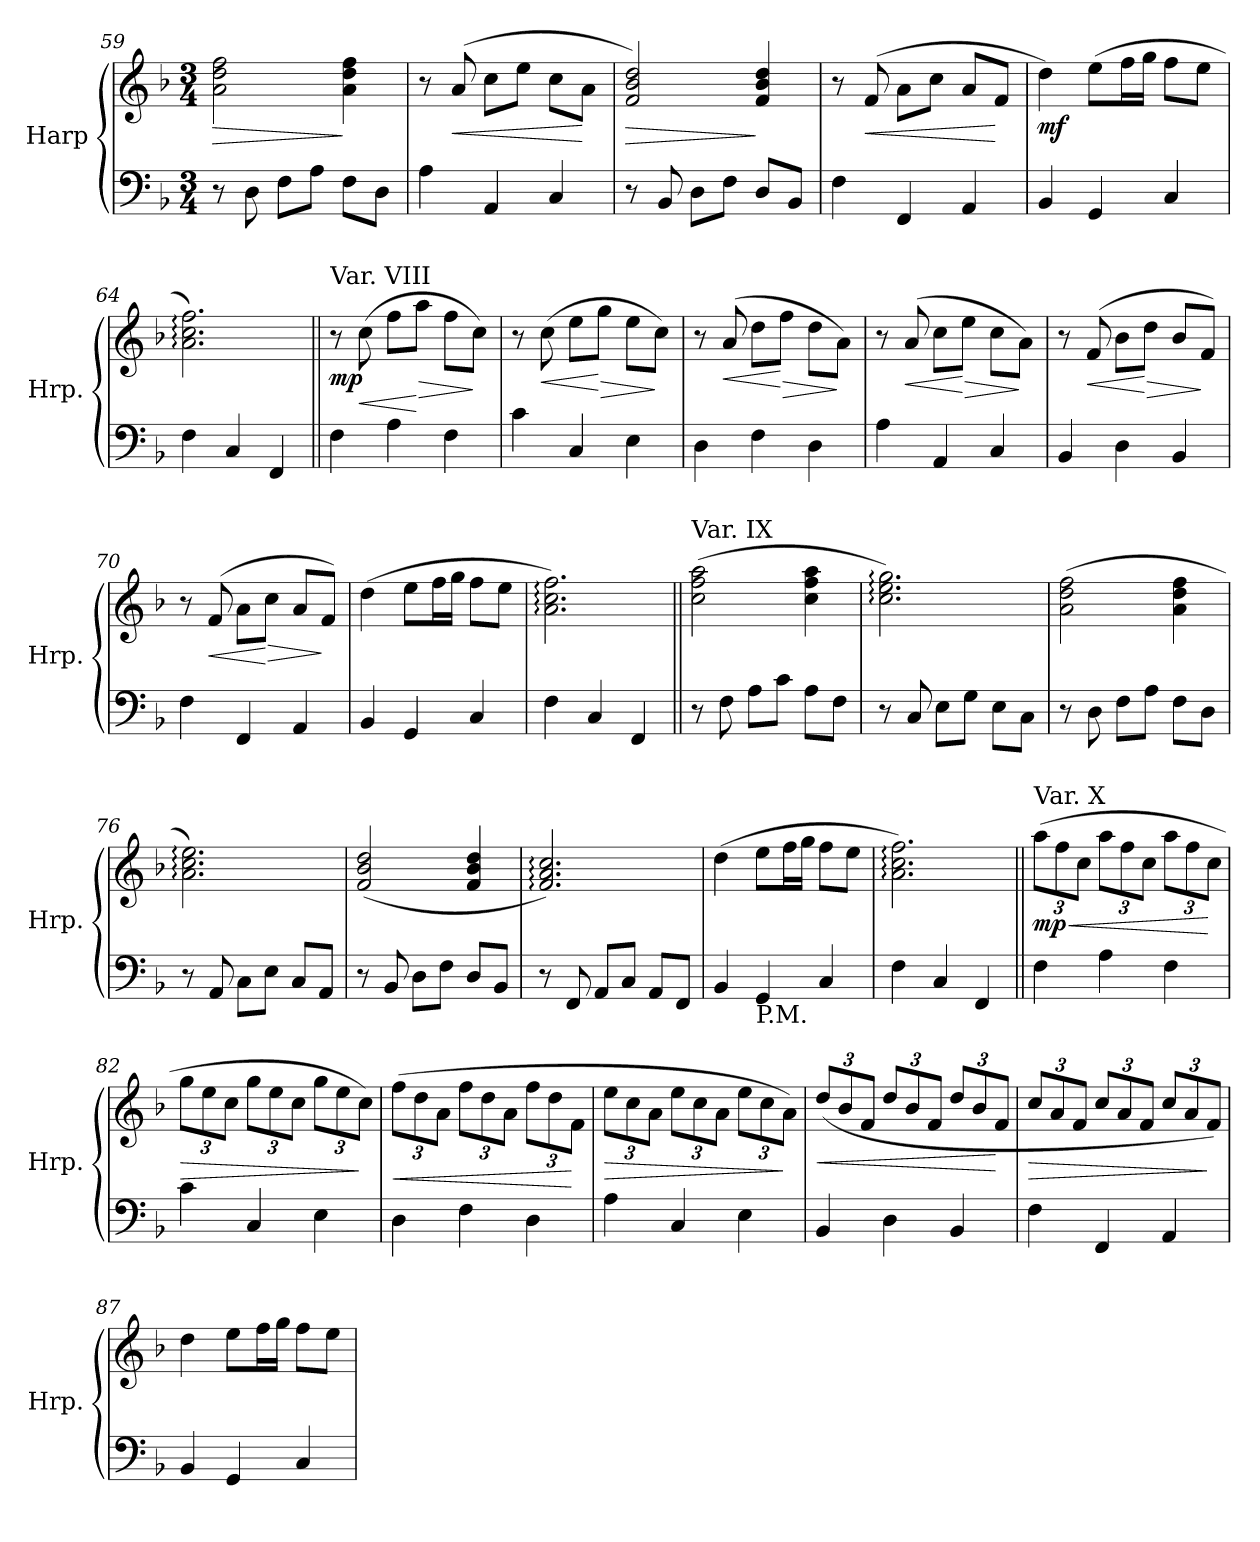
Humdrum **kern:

**kern	**kern	**dynam
*part1	*part1	*part1
*staff2	*staff1	*staff1/2
*I"Harp	*	*
*I'Hrp.	*	*
*clefF4	*clefG2	*
*k[b-]	*k[b-]	*
*M3/4	*M3/4	*
=59	=59	=59
!	!	!LO:HP:b
8r	2a\ 2dd\ 2ff\	>
8D\	.	.
8F\L	.	.
8A\J	.	.
8F\L	4a\ 4dd\ 4ff\	]
8D\J	.	.
=60	=60	=60
4A\	8r	.
!	!	!LO:HP:b
.	(>8a/	<
4AA/	8cc\L	.
.	8ee\J	.
4C/	8cc\L	.
.	8a\J	[
!!LO:LB:g=z
=61	=61	=61
!	!	!LO:HP:b
8r	2f/ 2b-/ 2dd/)	>
8BB-/	.	.
8D\L	.	.
8F\J	.	.
8D/L	4f/ 4b-/ 4dd/	]
8BB-/J	.	.
=62	=62	=62
4F\	8r	.
!	!	!LO:HP:b
.	(>8f/	<
4FF/	8a\L	.
.	8cc\J	.
4AA/	8a/L	.
.	8f/J	[
=63	=63	=63
!	!	!LO:DY:b
4BB-/	4dd\)	mf
4GG/	(>8ee\L	.
.	16ff\L	.
.	16gg\JJ	.
4C/	8ff\L	.
.	8ee\J	.
=64	=64	=64
4F\	2.a\: 2.cc\: 2.ff\:)	.
4C/	.	.
4FF/	.	.
!!LO:PB:g=z
=65||	=65||	=65||
!	!LO:TX:a:t=Var. VIII	!
!	!	!LO:DY:b
4F\	8r	mp
!	!	!LO:HP:b
.	(>8cc\	<
4A\	8ff\L	.
!	!	!LO:HP:n=1:b
.	8aa\J	[ >
4F\	8ff\L	.
.	8cc\J)	]
=66	=66	=66
4c\	8r	.
!	!	!LO:HP:b
.	(>8cc\	<
4C/	8ee\L	.
!	!	!LO:HP:n=1:b
.	8gg\J	[ >
4E\	8ee\L	.
.	8cc\J)	]
=67	=67	=67
4D\	8r	.
!	!	!LO:HP:b
.	(>8a/	<
4F\	8dd\L	.
!	!	!LO:HP:n=1:b
.	8ff\J	[ >
4D\	8dd\L	.
.	8a\J)	]
=68	=68	=68
4A\	8r	.
!	!	!LO:HP:b
.	(>8a/	<
4AA/	8cc\L	.
!	!	!LO:HP:n=1:b
.	8ee\J	[ >
4C/	8cc\L	.
.	8a\J)	]
!!LO:LB:g=z
=69	=69	=69
4BB-/	8r	.
!	!	!LO:HP:b
.	(>8f/	<
4D\	8b-\L	.
!	!	!LO:HP:n=1:b
.	8dd\J	[ >
4BB-/	8b-/L	.
.	8f/J)	]
=70	=70	=70
4F\	8r	.
!	!	!LO:HP:b
.	(>8f/	<
4FF/	8a\L	.
!	!	!LO:HP:n=1:b
.	8cc\J	[ >
4AA/	8a/L	.
.	8f/J)	]
=71	=71	=71
4BB-/	(>4dd\	.
4GG/	8ee\L	.
.	16ff\L	.
.	16gg\JJ	.
4C/	8ff\L	.
.	8ee\J	.
=72	=72	=72
4F\	2.a\: 2.cc\: 2.ff\:)	.
4C/	.	.
4FF/	.	.
!!LO:LB:g=z
=73||	=73||	=73||
!	!LO:TX:a:t=Var. IX	!
!	!	!LO:DY:b=2
!	!	!LO:DY:n=1:b
8r	(>2cc\ 2ff\ 2aa\	mf mp
8F\	.	.
8A\L	.	.
8c\J	.	.
8A\L	4cc\ 4ff\ 4aa\	.
8F\J	.	.
=74	=74	=74
8r	2.cc\: 2.ee\: 2.gg\:)	.
8C/	.	.
8E\L	.	.
8G\J	.	.
8E\L	.	.
8C\J	.	.
=75	=75	=75
8r	(>2a\ 2dd\ 2ff\	.
8D\	.	.
8F\L	.	.
8A\J	.	.
8F\L	4a\ 4dd\ 4ff\	.
8D\J	.	.
=76	=76	=76
8r	2.a\: 2.cc\: 2.ee\:)	.
8AA/	.	.
8C\L	.	.
8E\J	.	.
8C/L	.	.
8AA/J	.	.
!!LO:LB:g=z
=77	=77	=77
8r	(<2f/ 2b-/ 2dd/	.
8BB-/	.	.
8D\L	.	.
8F\J	.	.
8D/L	4f/ 4b-/ 4dd/	.
8BB-/J	.	.
=78	=78	=78
8r	2.f/: 2.a/: 2.cc/:)	.
8FF/	.	.
8AA/L	.	.
8C/J	.	.
8AA/L	.	.
8FF/J	.	.
=79	=79	=79
4BB-</	(>4dd\	.
!LO:TX:b:t=P.M.	!	!
4GG/	8ee\L	.
.	16ff\L	.
.	16gg\JJ	.
4C/	8ff\L	.
.	8ee\J	.
=80	=80	=80
4F\	2.a\: 2.cc\: 2.ff\:)	.
4C/	.	.
4FF/	.	.
!!LO:PB:g=z
=81||	=81||	=81||
*	*Xbrackettup	*
!	!LO:TX:a:t=Var. X	!
!	!	!LO:HP:b
!	!	!LO:DY:n=1:b
4F\	(>12aa\L	< mp
.	12ff\	.
.	12cc\J	.
4A\	12aa\L	.
.	12ff\	.
.	12cc\J	.
4F\	12aa\L	.
.	12ff\	.
.	12cc\J	[
=82	=82	=82
!	!	!LO:HP:b
4c\	12gg\L	>
.	12ee\	.
.	12cc\J	.
4C/	12gg\L	.
.	12ee\	.
.	12cc\J	.
4E\	12gg\L	.
.	12ee\	.
.	12cc\J)	]
=83	=83	=83
!	!	!LO:HP:b
4D\	(>12ff\L	<
.	12dd\	.
.	12a\J	.
4F\	12ff\L	.
.	12dd\	.
.	12a\J	.
4D\	12ff\L	.
.	12dd\	.
.	12f\J	[
=84	=84	=84
!	!	!LO:HP:b
4A\	12ee\L	>
.	12cc\	.
.	12a\J	.
4C/	12ee\L	.
.	12cc\	.
.	12a\J	.
4E\	12ee\L	.
.	12cc\	.
.	12a\J)	]
!!LO:LB:g=z
=85	=85	=85
!	!	!LO:HP:b
4BB-/	(>12dd/L	<
.	12b-/	.
.	12f/J	.
4D\	12dd/L	.
.	12b-/	.
.	12f/J	.
4BB-/	12dd/L	.
.	12b-/	.
.	12f/J	[
=86	=86	=86
!	!	!LO:HP:b
4F\	12cc/L	>
.	12a/	.
.	12f/J	.
4FF/	12cc/L	.
.	12a/	.
.	12f/J	.
4AA/	12cc/L	.
.	12a/	.
.	12f/J)	]
=87	=87	=87
4BB-/	4dd\	.
4GG/	8ee\L	.
.	16ff\L	.
.	16gg\JJ	.
4C/	8ff\L	.
.	8ee\J	.
=	=	=
*-	*-	*-
